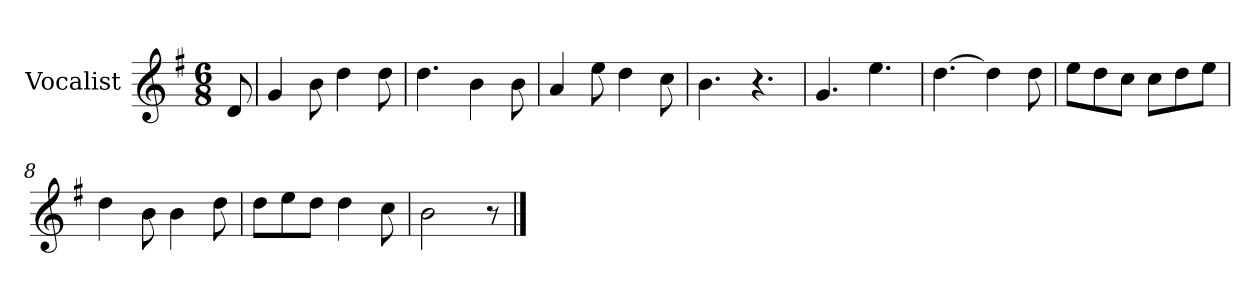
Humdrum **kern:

**kern
*part1
*staff1
*I"Vocalist
*k[f#]
*G:
*M6/8
=
8d
=1
4g
8b
4dd
8dd
=2
4.dd
4b
8b
=3
4a
8ee
4dd
8cc
=4
4.b
4.r
=5
4.g
4.ee
=6
[4.dd
4dd]
8dd
=7
8eeL
8dd
8ccJ
8ccL
8dd
8eeJ
=8
4dd
8b
4b
8dd
=9
8ddL
8ee
8ddJ
4dd
8cc
=10
2b
8r
==
*-
